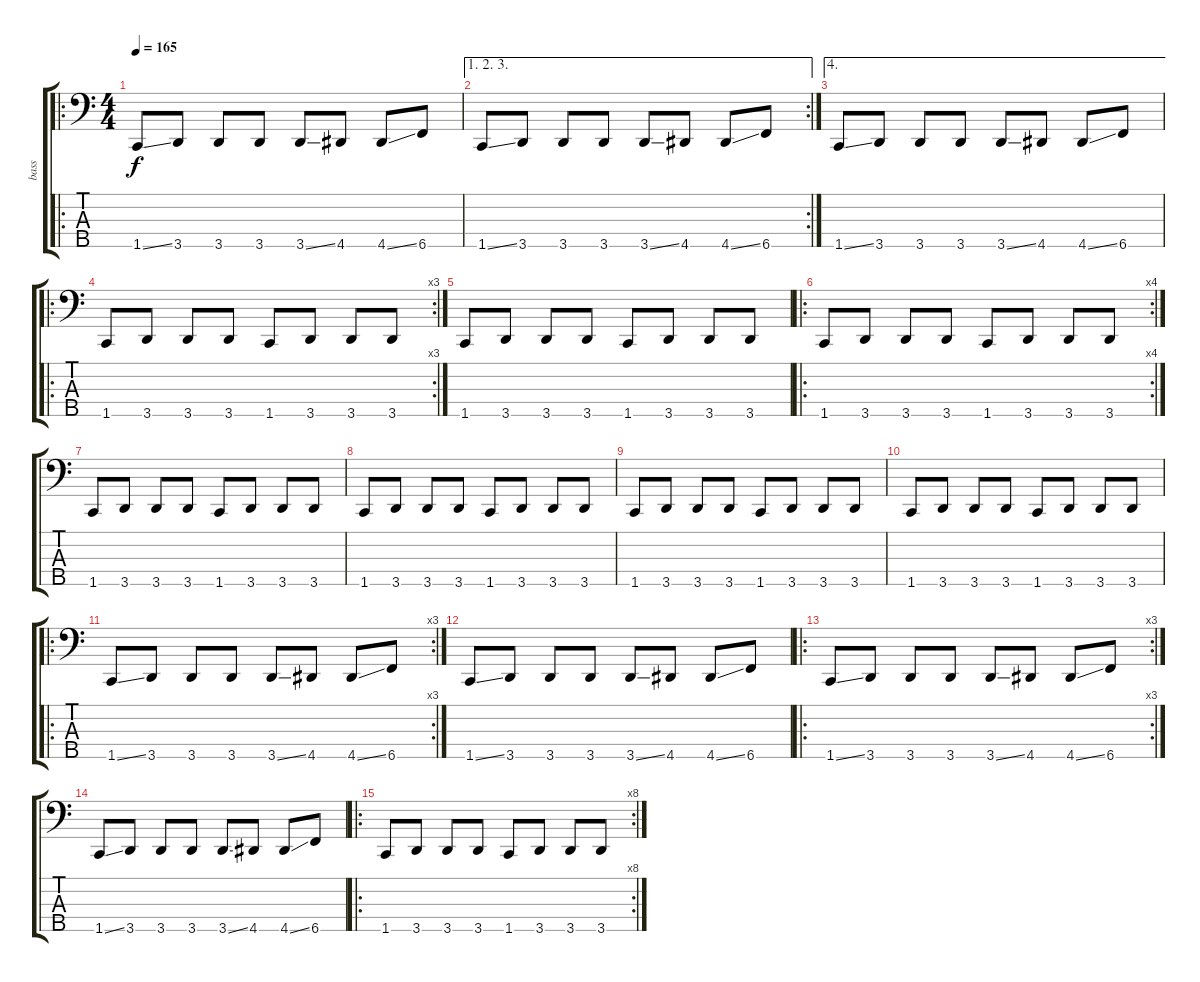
\track ("bass" "bass") {instrument electricbassfinger}
\staff {score tabs}
\tuning (G2 D2 A1 E1 B0) {hide}
\ro
\ts (4 4)
\tempo 165
\clef f4
\ks c
1.5{ss}.8{dy f} 3.5.8 3.5.8 3.5.8 3.5{ss}.8 4.5.8 4.5{ss}.8 6.5.8 |
\ae (1 2 3)
\rc 2
1.5{ss}.8 3.5.8 3.5.8 3.5.8 3.5{ss}.8 4.5.8 4.5{ss}.8 6.5.8 |
\ae 4
1.5{ss}.8 3.5.8 3.5.8 3.5.8 3.5{ss}.8 4.5.8 4.5{ss}.8 6.5.8 |
\ro
\rc 3
1.5.8 3.5.8 3.5.8 3.5.8 1.5.8 3.5.8 3.5.8 3.5.8 |
1.5.8 3.5.8 3.5.8 3.5.8 1.5.8 3.5.8 3.5.8 3.5.8 |
\ro
\rc 4
1.5.8 3.5.8 3.5.8 3.5.8 1.5.8 3.5.8 3.5.8 3.5.8 |
1.5.8 3.5.8 3.5.8 3.5.8 1.5.8 3.5.8 3.5.8 3.5.8 |
1.5.8 3.5.8 3.5.8 3.5.8 1.5.8 3.5.8 3.5.8 3.5.8 |
1.5.8 3.5.8 3.5.8 3.5.8 1.5.8 3.5.8 3.5.8 3.5.8 |
1.5.8 3.5.8 3.5.8 3.5.8 1.5.8 3.5.8 3.5.8 3.5.8 |
\ro
\rc 3
1.5{ss}.8 3.5.8 3.5.8 3.5.8 3.5{ss}.8 4.5.8 4.5{ss}.8 6.5.8 |
1.5{ss}.8 3.5.8 3.5.8 3.5.8 3.5{ss}.8 4.5.8 4.5{ss}.8 6.5.8 |
\ro
\rc 3
1.5{ss}.8 3.5.8 3.5.8 3.5.8 3.5{ss}.8 4.5.8 4.5{ss}.8 6.5.8 |
1.5{ss}.8 3.5.8 3.5.8 3.5.8 3.5{ss}.8 4.5.8 4.5{ss}.8 6.5.8 |
\ro
\rc 8
1.5.8 3.5.8 3.5.8 3.5.8 1.5.8 3.5.8 3.5.8 3.5.8
